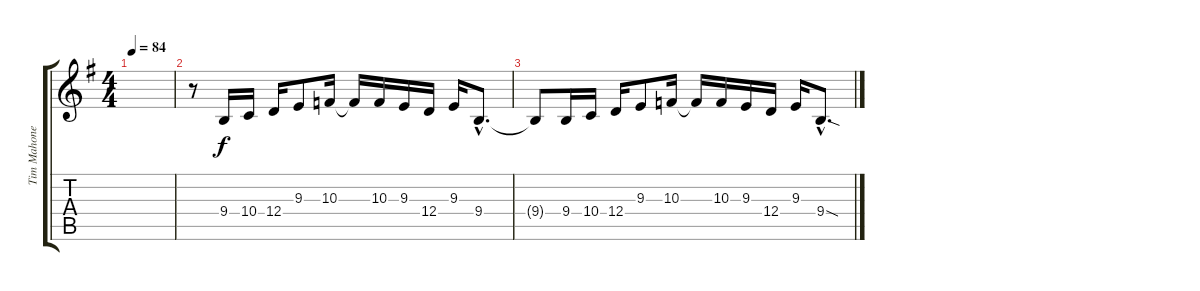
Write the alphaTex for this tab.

\track ("Tim Mahoney (Effects Guitar)" "Tim Mahone") {instrument lead5charang}
\staff {score tabs}
\tuning (E4 B3 G3 D3 A2 E2) {hide}
\ts (4 4)
\tempo 84
\clef g2
\ks g
|
r.8 9.4.16 10.4.16 12.4.16 9.3.8 10.3.16 10.3{t}.16 10.3.16 9.3.16 12.4.16 9.3.16 9.4{hac}.8{d} |
9.4{t}.8 9.4.16 10.4.16 12.4.16 9.3.8 10.3.16 10.3{t}.16 10.3.16 9.3.16 12.4.16 9.3.16 9.4{sod hac}.8{d}
